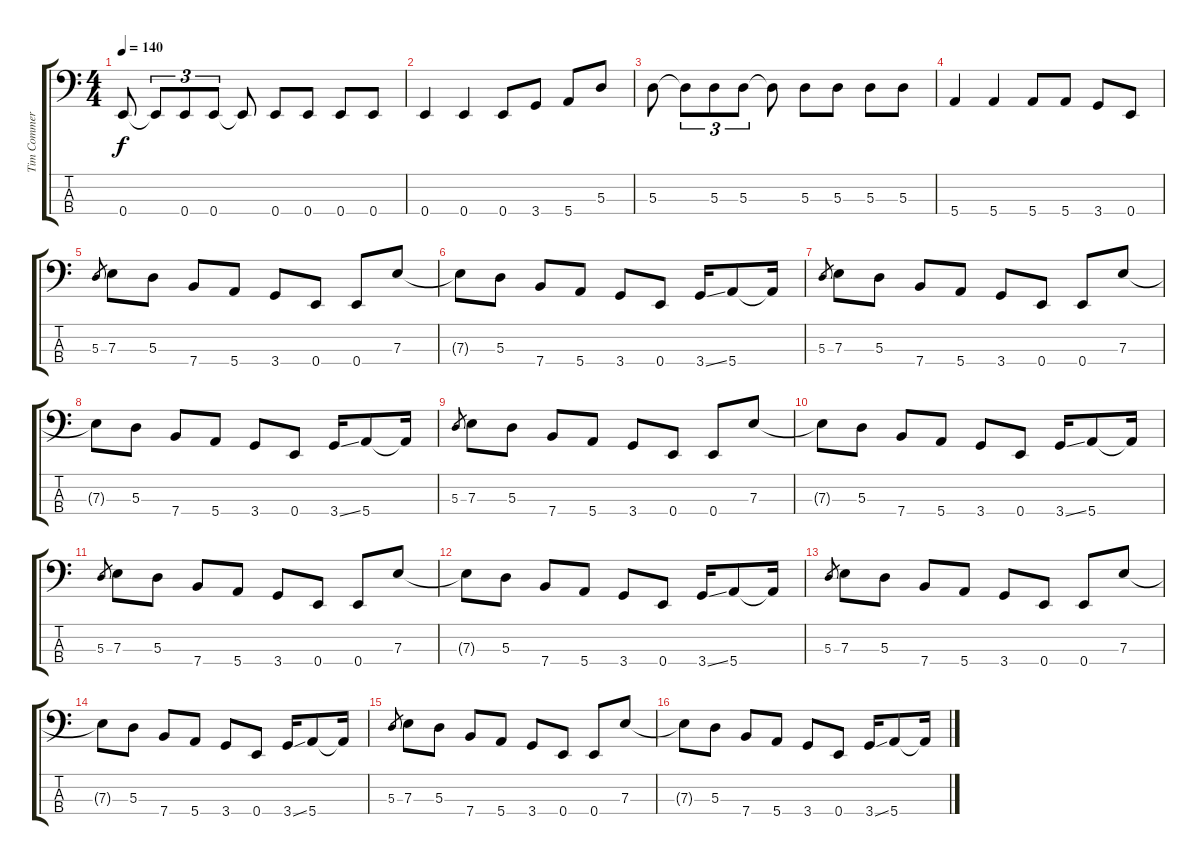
\track ("Tim Commerford" "Tim Commer") {instrument electricbassfinger}
\staff {score tabs}
\tuning (G2 D2 A1 E1) {hide}
\ts (4 4)
\tempo 140
\clef f4
\ks c
0.4.8{dy f} 0.4{t}.8{tu (3 2)} 0.4.8{tu (3 2)} 0.4.8{tu (3 2)} 0.4{t}.8 0.4.8 0.4.8 0.4.8 0.4.8 |
0.4.4 0.4.4 0.4.8 3.4.8 5.4.8 5.3.8 |
5.3.8 5.3{t}.8{tu (3 2)} 5.3.8{tu (3 2)} 5.3.8{tu (3 2)} 5.3{t}.8 5.3.8 5.3.8 5.3.8 5.3.8 |
5.4.4 5.4.4 5.4.8 5.4.8 3.4.8 0.4.8 |
5.3.8{gr} 7.3.8 5.3.8 7.4.8 5.4.8 3.4.8 0.4.8 0.4.8 7.3.8 |
7.3{t}.8 5.3.8 7.4.8 5.4.8 3.4.8 0.4.8 3.4{ss}.16 5.4.8 5.4{t}.16 |
5.3.8{gr} 7.3.8 5.3.8 7.4.8 5.4.8 3.4.8 0.4.8 0.4.8 7.3.8 |
7.3{t}.8 5.3.8 7.4.8 5.4.8 3.4.8 0.4.8 3.4{ss}.16 5.4.8 5.4{t}.16 |
5.3.8{gr} 7.3.8 5.3.8 7.4.8 5.4.8 3.4.8 0.4.8 0.4.8 7.3.8 |
7.3{t}.8 5.3.8 7.4.8 5.4.8 3.4.8 0.4.8 3.4{ss}.16 5.4.8 5.4{t}.16 |
5.3.8{gr} 7.3.8 5.3.8 7.4.8 5.4.8 3.4.8 0.4.8 0.4.8 7.3.8 |
7.3{t}.8 5.3.8 7.4.8 5.4.8 3.4.8 0.4.8 3.4{ss}.16 5.4.8 5.4{t}.16 |
5.3.8{gr} 7.3.8 5.3.8 7.4.8 5.4.8 3.4.8 0.4.8 0.4.8 7.3.8 |
7.3{t}.8 5.3.8 7.4.8 5.4.8 3.4.8 0.4.8 3.4{ss}.16 5.4.8 5.4{t}.16 |
5.3.8{gr} 7.3.8 5.3.8 7.4.8 5.4.8 3.4.8 0.4.8 0.4.8 7.3.8 |
7.3{t}.8 5.3.8 7.4.8 5.4.8 3.4.8 0.4.8 3.4{ss}.16 5.4.8 5.4{t}.16
